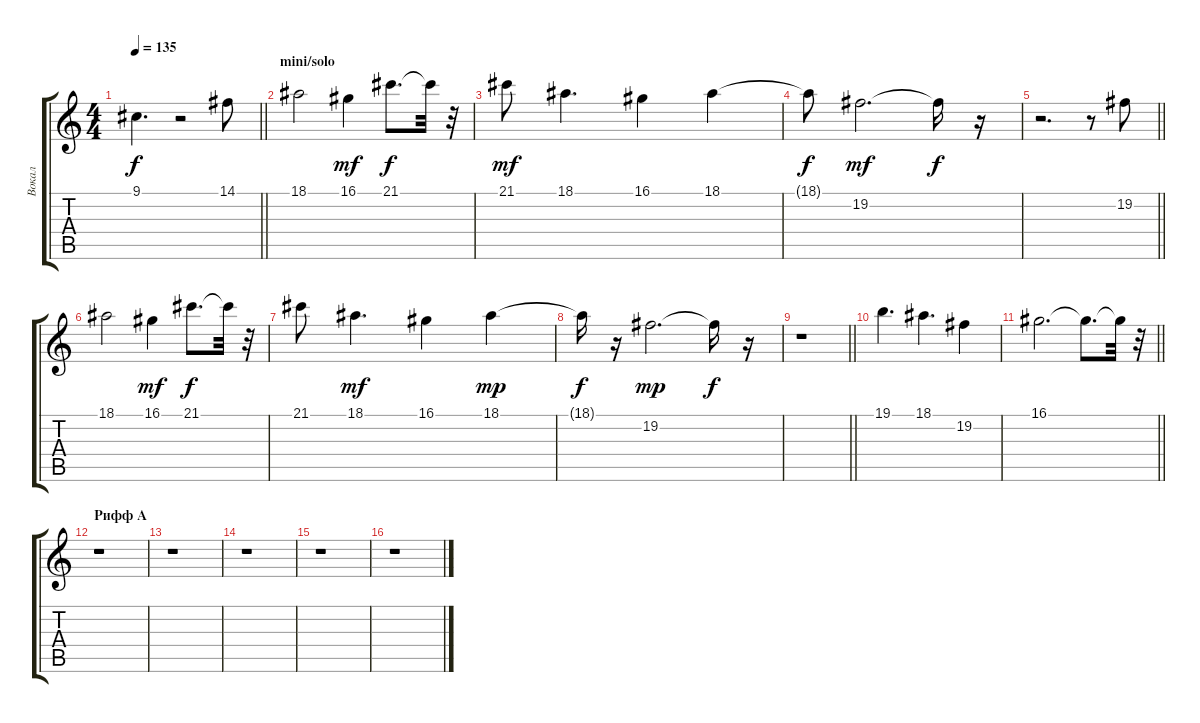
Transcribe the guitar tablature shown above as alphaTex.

\track ("Вокал" "Вокал") {instrument viola}
\staff {score tabs}
\tuning (E4 B3 G3 D3 A2 E2) {hide}
\ts (4 4)
\tempo 135
\clef g2
\barLineRight lightlight
\ks c
9.1{t}.4{d dy f} r.2 14.1.8 |
\section ("" "mini/solo")
18.1.2 16.1.4{dy mf} 21.1.8{d dy f} 21.1{t}.32 r.32 |
21.1.8{dy mf} 18.1.4{d} 16.1.4 18.1.4 |
18.1{t}.8{dy f} 19.2.2{d dy mf} 19.2{t}.16{dy f} r.16 |
\barLineRight lightlight
r.2{d} r.8 19.2.8 |
18.1.2 16.1.4{dy mf} 21.1.8{d dy f} 21.1{t}.32 r.32 |
21.1.8 18.1.4{d dy mf} 16.1.4 18.1.4{dy mp} |
18.1{t}.16{dy f} r.16 19.2.2{d dy mp} 19.2{t}.16{dy f} r.16 |
\barLineRight lightlight
r.1 |
\section ("" "")
19.1.4{d} 18.1.4{d} 19.2.4 |
\barLineRight lightlight
16.1.2{d} 16.1{t}.8{d} 16.1{t}.32 r.32 |
\section ("" "Рифф А")
r.1 |
r.1 |
r.1 |
r.1 |
r.1
